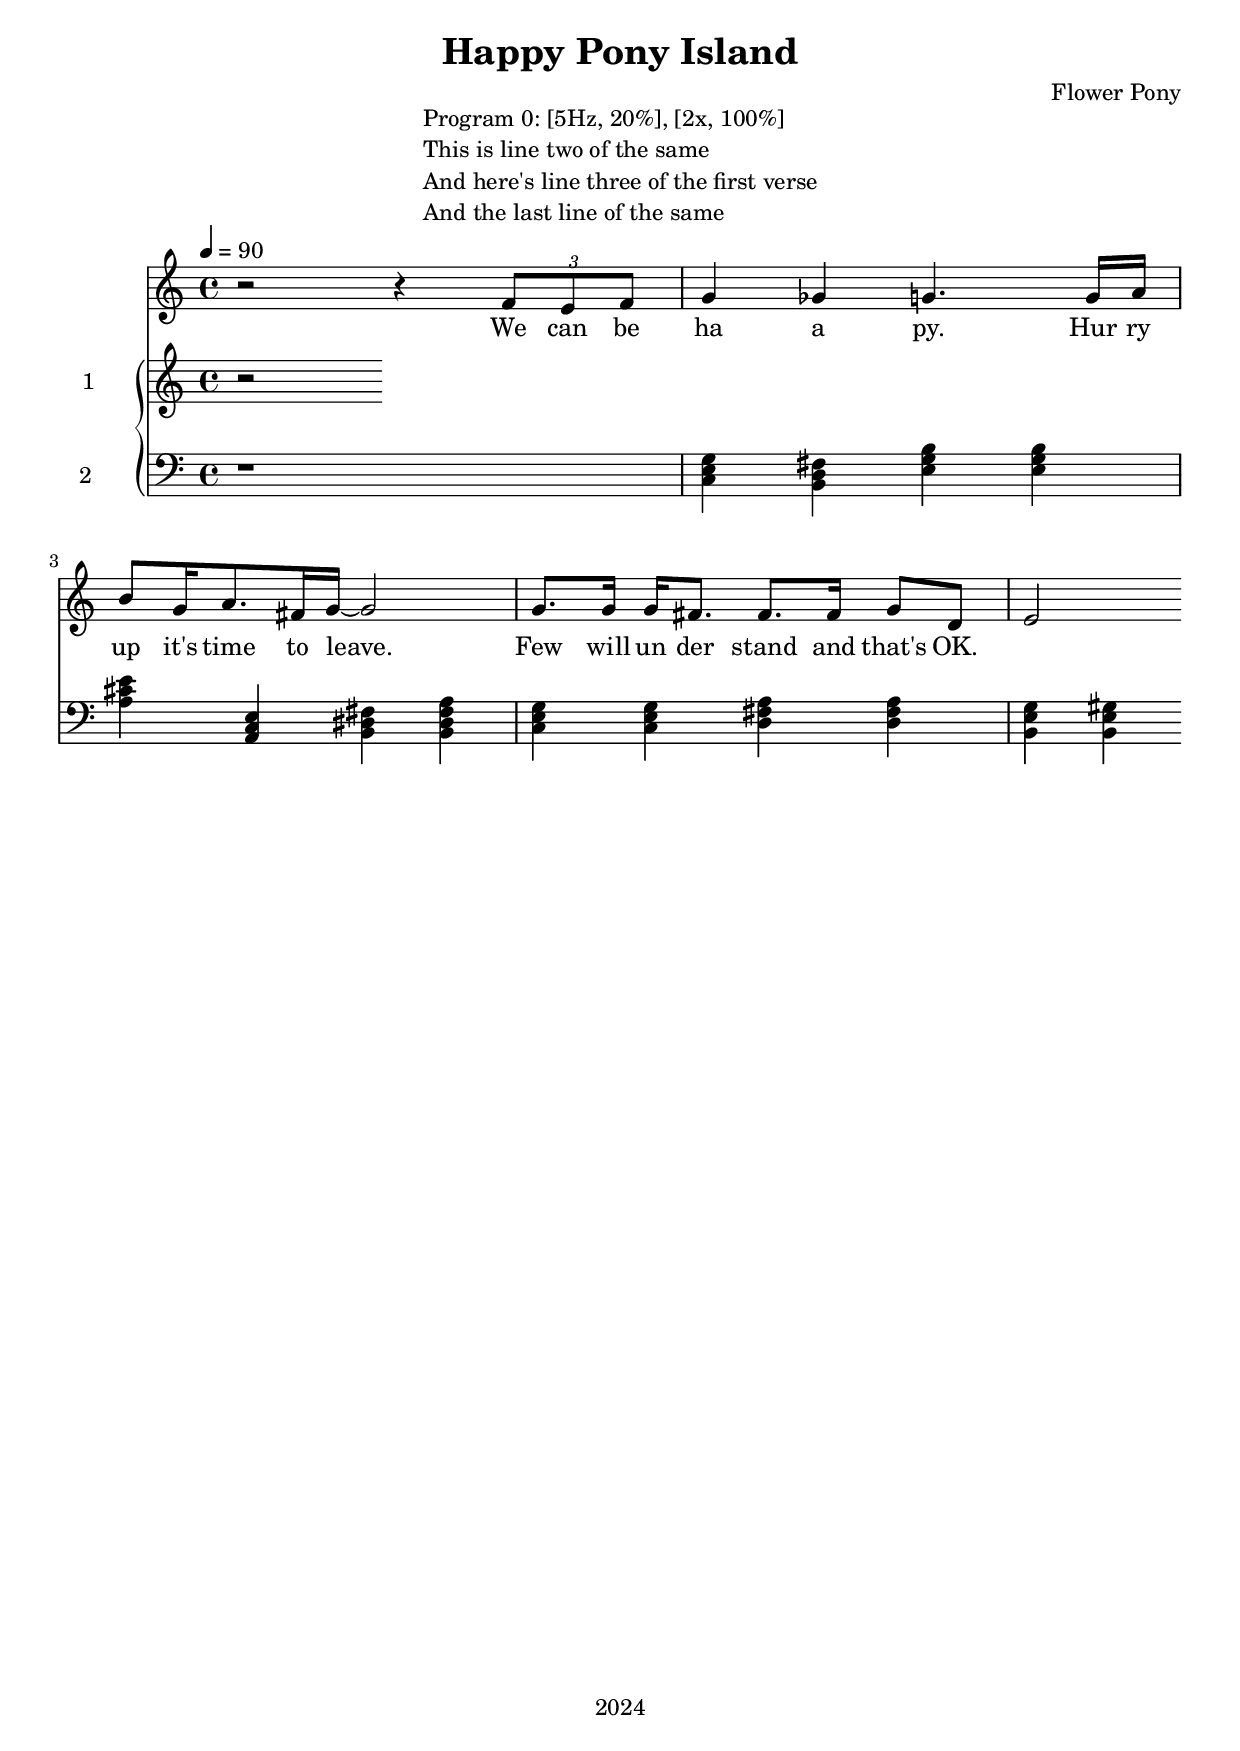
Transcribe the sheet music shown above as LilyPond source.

\version "2.21.0"

\header {
 date = "2024"
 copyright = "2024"
 title = "Happy Pony Island"
 composer = "Flower Pony"
}


\book {

\markup {
  \fill-line {
    ""
    {
      \column {
        \left-align {
          "Program 0: [5Hz, 20%], [2x, 100%]"
          "This is line two of the same"
          "And here's line three of the first verse"
          "And the last line of the same"
        }
      }
    }
    ""
  }
}

  \score {
  <<
    \new Staff = "singer" <<
      \new Voice = "vocal" { \time 4/4

 % Starting with rests to come in on the fourth count
  r2 r4 
  \tuplet 3/2 { f'8 e'8 f'8 } % Triplet starting on the fourth count
  g'4 ges'4 g'4.
                     g'16 a'16 b'8 g'16 a'8. fis'16 g'16~ g'2

                     g'8. g'16 g'16 fis'8. fis'8. fis'16 g'8 d'8 e'2}
      \addlyrics { 

                    We can be ha a py.
                    Hur ry up it's time to leave.
                    Few will un der stand and that's OK. }
                            
    >>
\new PianoStaff = "piano" <<
      \new Staff = "upper" \with {
  instrumentName = "1"
  shortInstrumentName = "1"
}
{
        \set Staff.midiInstrument = "glockenspiel"
        \tempo 4 = 90 % This sets the quarter note (crotchet) to 120 BPM

       \clef treble 
        \time 4/4 


                                        { r }
      }
      \new Staff = "lower" 
\with {
  instrumentName = "2 "
  shortInstrumentName = ""
} { 
        \set Staff.midiInstrument = "grand piano"
        \tempo 4 = 90 % This sets the quarter note (crotchet) to 120 BPM

        \clef bass 
        \time 4/4 
       { r1 <c e g>4 <b, d fis> <e g b> <e g b> <a cis' e'> <a, c e> <b, dis fis> <b, dis fis a> <c e g> <c e g> <d fis a> <d fis a> <b, e g> <b, e gis>  } 
      }
    >>


  >>
  \layout { }
  \midi { }
  }
}
